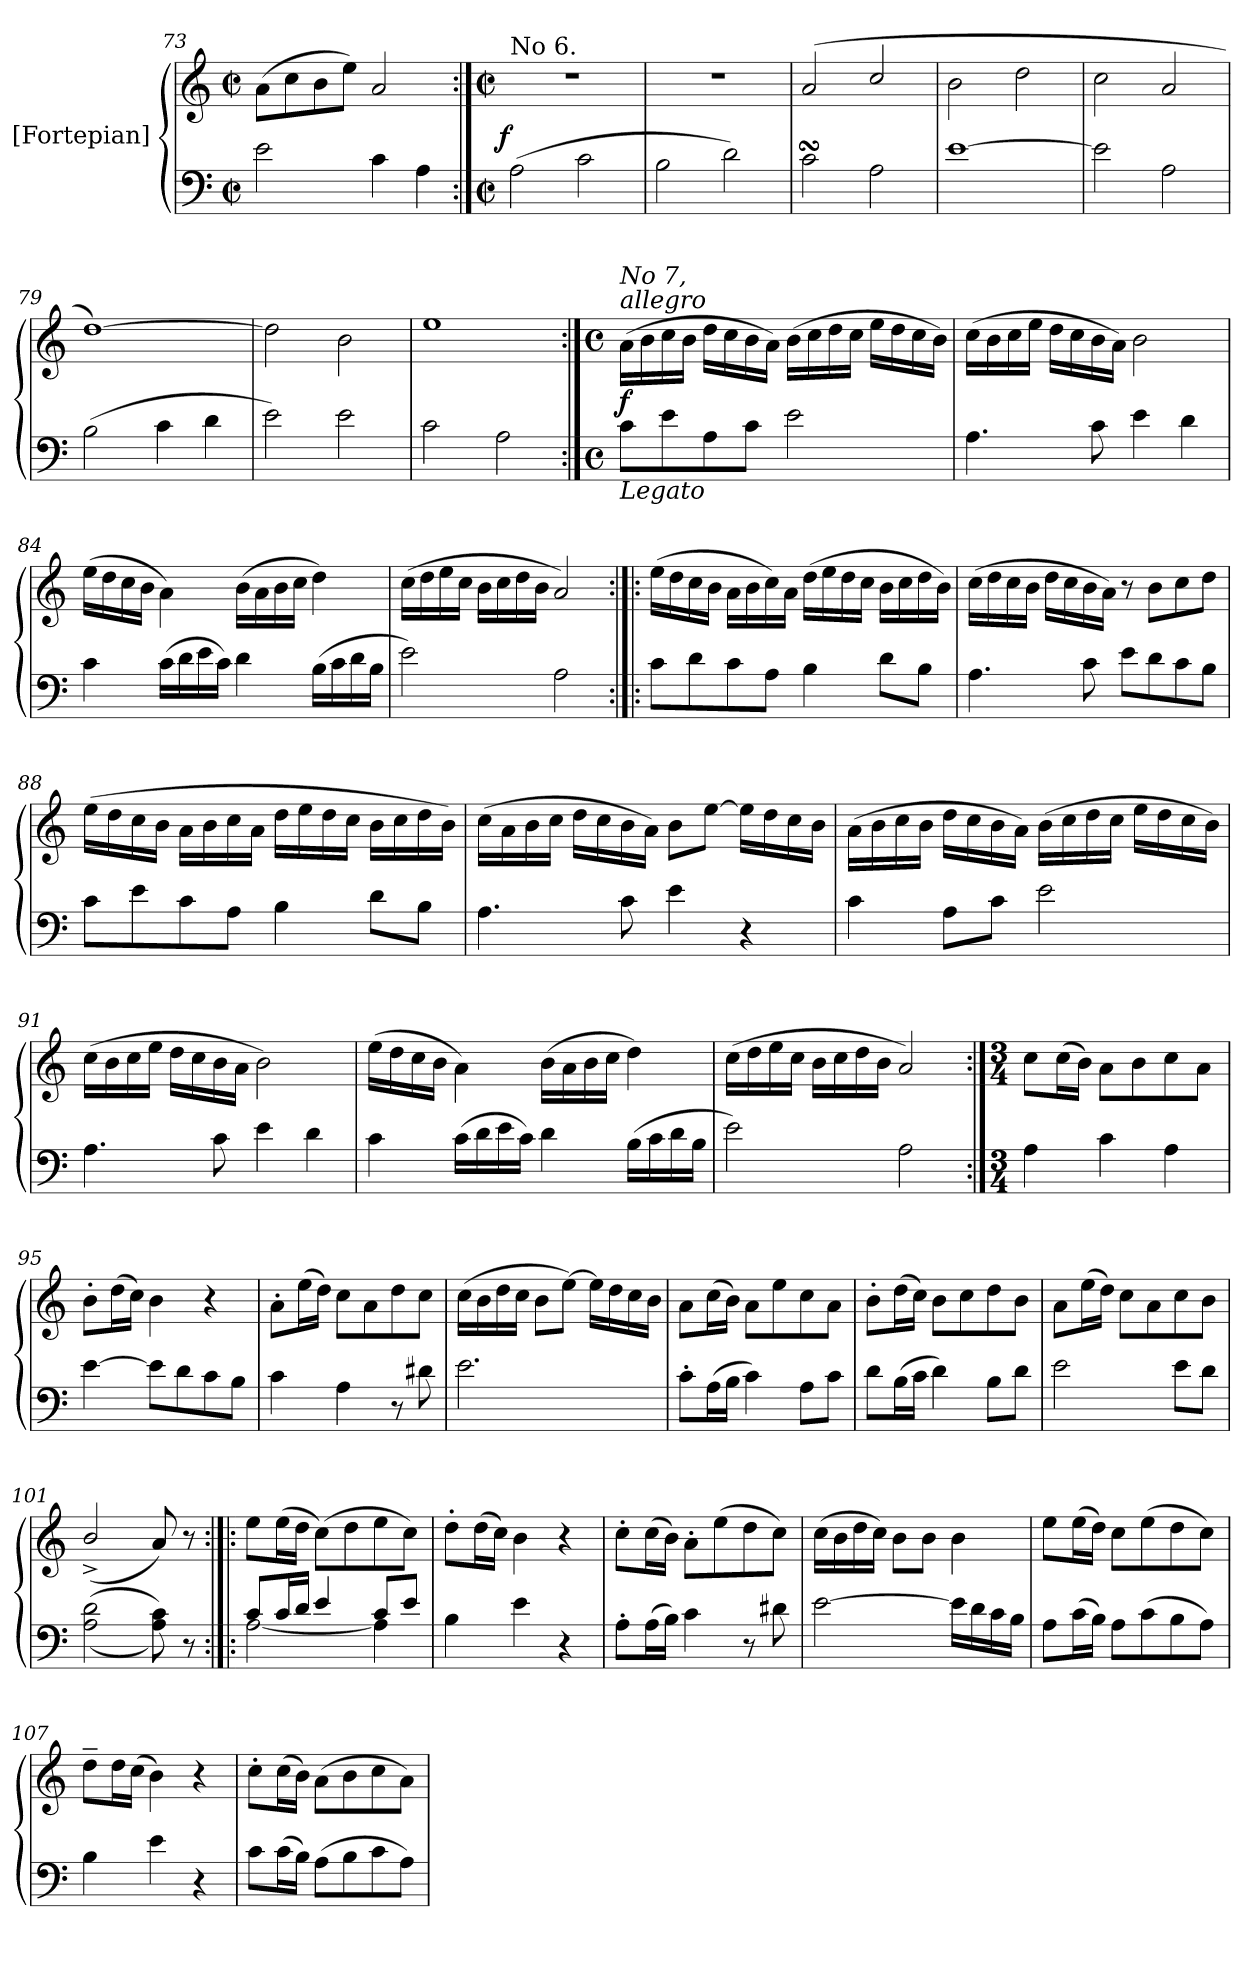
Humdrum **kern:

**kern	**kern	**dynam
*part1	*part1	*part1
*staff2	*staff1	*staff1/2
*I"[Fortepian]	*	*
*clefF4	*clefG2	*
*k[]	*k[]	*
*M2/2	*M2/2	*
*met(c|)	*met(c|)	*
=73	=73	=73
2e\	(8a\L	.
.	8cc\	.
.	8b\	.
.	8ee\J)	.
4c\	2a/	.
4A\	.	.
=74:|!	=74:|!	=74:|!
*M2/2	*M2/2	*
*met(c|)	*met(c|)	*
!	!LO:TX:a:t=No 6.	!
!	!	!LO:DY:rj
(2A\	1r	f
2c\	.	.
=75	=75	=75
2B\	1r	.
2d\)	.	.
=76	=76	=76
!	!	!LO:DY:b=2:rj
!	!	!LO:DY:n=1:a:rj
2csSSs\	(2a/	p f
2A\	2cc/	.
=77	=77	=77
[1e	2b\	.
.	2dd\	.
=78	=78	=78
2e\]	2cc\	.
2A\	2a/	.
=79	=79	=79
(2B\	[1dd)	.
4c\	.	.
4d\	.	.
=80	=80	=80
2e\)	2dd\]	.
2e\	2b\	.
=81	=81	=81
2c\	1ee	.
2A\	.	.
=82:|!	=82:|!	=82:|!
*M4/4	*M4/4	*
*met(c)	*met(c)	*
!	!LO:TX:a:i:t=allegro	!
!	!LO:TX:a:i:t=No 7,	!
!LO:TX:b:i:t=Legato	!	!
8c\L	(16a\LL	f
.	16b\	.
8e\	16cc\	.
.	16b\JJ	.
8A\	16dd\LL	.
.	16cc\	.
8c\J	16b\	.
.	16a\JJ)	.
2e\	(16b\LL	.
.	16cc\	.
.	16dd\	.
.	16cc\JJ	.
.	16ee\LL	.
.	16dd\	.
.	16cc\	.
.	16b\JJ)	.
=83	=83	=83
4.A\	(16cc\LL	.
.	16b\	.
.	16cc\	.
.	16ee\JJ	.
.	16dd\LL	.
.	16cc\	.
8c\	16b\	.
.	16a\JJ)	.
4e\	2b\	.
4d\	.	.
=84	=84	=84
4c\	(16ee\LL	.
.	16dd\	.
.	16cc\	.
.	16b\JJ	.
(16c\LL	4a\)	.
16d\	.	.
16e\	.	.
16c\JJ)	.	.
4d\	(16b\LL	.
.	16a\	.
.	16b\	.
.	16cc\JJ	.
(16B\LL	4dd\)	.
16c\	.	.
16d\	.	.
16B\JJ	.	.
=85	=85	=85
2e\)	(16cc\LL	.
.	16dd\	.
.	16ee\	.
.	16cc\JJ	.
.	16b\LL	.
.	16cc\	.
.	16dd\	.
.	16b\JJ	.
2A\	2a/)	.
=86:|!|:	=86:|!|:	=86:|!|:
8c\L	(16ee\LL	.
.	16dd\	.
8d\	16cc\	.
.	16b\JJ	.
8c\	16a\LL	.
.	16b\	.
8A\J	16cc\)	.
.	16a\JJ	.
4B\	(16dd\LL	.
.	16ee\	.
.	16dd\	.
.	16cc\JJ	.
8d\L	16b\LL	.
.	16cc\	.
8B\J	16dd\	.
.	16b\JJ)	.
=87	=87	=87
4.A\	(16cc\LL	.
.	16dd\	.
.	16cc\	.
.	16b\JJ	.
.	16dd\LL	.
.	16cc\	.
8c\	16b\	.
.	16a\JJ)	.
8e\L	8r	.
8d\	8b\L	.
8c\	8cc\	.
8B\J	8dd\J	.
=88	=88	=88
8c\L	(16ee\LL	.
.	16dd\	.
8e\	16cc\	.
.	16b\JJ	.
8c\	16a\LL	.
.	16b\	.
8A\J	16cc\	.
.	16a\JJ	.
4B\	16dd\LL	.
.	16ee\	.
.	16dd\	.
.	16cc\JJ	.
8d\L	16b\LL	.
.	16cc\	.
8B\J	16dd\	.
.	16b\JJ)	.
=89	=89	=89
4.A\	(16cc\LL	.
.	16a\	.
.	16b\	.
.	16cc\JJ	.
.	16dd\LL	.
.	16cc\	.
8c\	16b\	.
.	16a\JJ)	.
4e\	8b\L	.
.	[8ee\J	.
4r	16ee\LL]	.
.	16dd\	.
.	16cc\	.
.	16b\JJ	.
=90	=90	=90
4c\	(16a\LL	.
.	16b\	.
.	16cc\	.
.	16b\JJ	.
8A\L	16dd\LL	.
.	16cc\	.
8c\J	16b\	.
.	16a\JJ)	.
2e\	(16b\LL	.
.	16cc\	.
.	16dd\	.
.	16cc\JJ	.
.	16ee\LL	.
.	16dd\	.
.	16cc\	.
.	16b\JJ)	.
=91	=91	=91
4.A\	(16cc\LL	.
.	16b\	.
.	16cc\	.
.	16ee\JJ	.
.	16dd\LL	.
.	16cc\	.
8c\	16b\	.
.	16a\JJ	.
4e\	2b\)	.
4d\	.	.
=92	=92	=92
4c\	(16ee\LL	.
.	16dd\	.
.	16cc\	.
.	16b\JJ	.
(16c\LL	4a\)	.
16d\	.	.
16e\	.	.
16c\JJ)	.	.
4d\	(16b\LL	.
.	16a\	.
.	16b\	.
.	16cc\JJ	.
(16B\LL	4dd\)	.
16c\	.	.
16d\	.	.
16B\JJ	.	.
=93	=93	=93
2e\)	(16cc\LL	.
.	16dd\	.
.	16ee\	.
.	16cc\JJ	.
.	16b\LL	.
.	16cc\	.
.	16dd\	.
.	16b\JJ	.
2A\	2a/)	.
=94:|!	=94:|!	=94:|!
*M3/4	*M3/4	*
4A\	8cc\L	.
.	(16cc\L	.
.	16b\JJ)	.
4c\	8a\L	.
.	8b\	.
4A\	8cc\	.
.	8a\J	.
=95	=95	=95
[4e\	8b'\L	.
.	(16dd\L	.
.	16cc\JJ)	.
8e\L]	4b\	.
8d\	.	.
8c\	4r	.
8B\J	.	.
=96	=96	=96
4c\	8a'\L	.
.	(16ee\L	.
.	16dd\JJ)	.
4A\	8cc\L	.
.	8a\	.
8r	8dd\	.
8d#X\	8cc\J	.
=97	=97	=97
2.e\	(16cc\LL	.
.	16b\	.
.	16dd\	.
.	16cc\JJ	.
.	8b\L	.
.	[8ee\J)	.
.	16ee\LL]	.
.	16dd\	.
.	16cc\	.
.	16b\JJ	.
=98	=98	=98
8c'\L	8a\L	.
(16A\L	(16cc\L	.
16B\JJ	16b\JJ)	.
4c\)	8a\L	.
.	8ee\	.
8A\L	8cc\	.
8c\J	8a\J	.
=99	=99	=99
8d\L	8b'\L	.
(16B\L	(16dd\L	.
16c\JJ	16cc\JJ)	.
4d\)	8b\L	.
.	8cc\	.
8B\L	8dd\	.
8d\J	8b\J	.
=100	=100	=100
2e\	8a\L	.
.	(16ee\L	.
.	16dd\JJ)	.
.	8cc\L	.
.	8a\	.
8e\L	8cc\	.
8d\J	8b\J	.
=101	=101	=101
(>(>2A\ 2d\	(2b^/	.
8A\ 8c\))	8a/)	.
8r	8r	.
=102:|!|:	=102:|!|:	=102:|!|:
*^	*	*
8c/L	[2A\	8ee\L	.
16c/L	.	(16ee\L	.
16d/JJ	.	16dd\JJ	.
4e/	.	(8cc\L)	.
.	.	8dd\	.
8c/L	4A\]	8ee\	.
8e/J	.	8cc\J)	.
*v	*v	*	*
=103	=103	=103
4B\	8dd'\L	.
.	(16dd\L	.
.	16cc\JJ)	.
4e\	4b\	.
4r	4r	.
=104	=104	=104
8A'\L	8cc'\L	.
(16A\L	(16cc\L	.
16B\JJ)	16b\JJ)	.
4c\	8a'\L	.
.	(8ee\	.
8r	8dd\	.
8d#X\	8cc\J)	.
=105	=105	=105
[2e\	(16cc\LL	.
.	16b\	.
.	16dd\	.
.	16cc\JJ)	.
.	8b\L	.
.	8b\J	.
16e\LL]	4b\	.
16d\	.	.
16c\	.	.
16B\JJ	.	.
=106	=106	=106
8A\L	8ee\L	.
(16c\L	(16ee\L	.
16B\JJ)	16dd\JJ)	.
8A\L	8cc\L	.
(8c\	(8ee\	.
8B\	8dd\	.
8A\J)	8cc\J)	.
=107	=107	=107
4B\	8dd~\L	.
.	16dd\L	.
.	(16cc\JJ	.
4e\	4b\)	.
4r	4r	.
=108	=108	=108
8c\L	8cc'\L	.
(16c\L	(16cc\L	.
16B\JJ)	16b\JJ)	.
(8A\L	(8a\L	.
8B\	8b\	.
8c\	8cc\	.
8A\J)	8a\J)	.
=	=	=
*-	*-	*-
